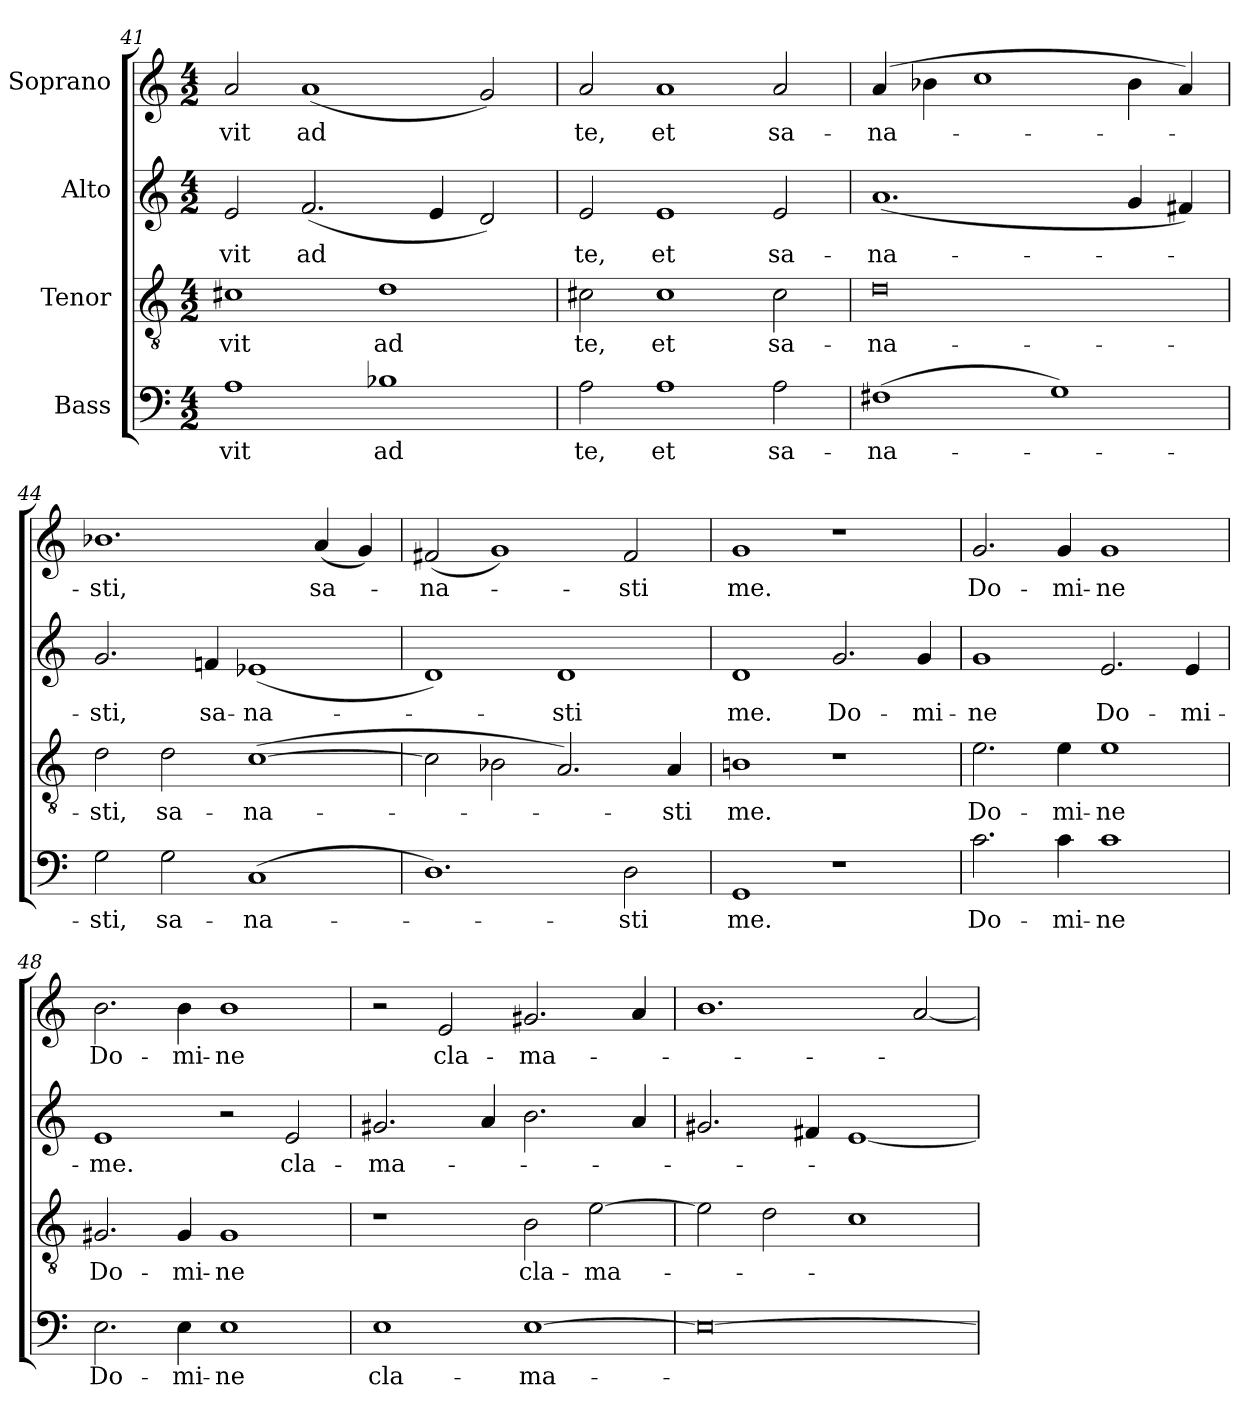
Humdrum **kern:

**kern	**text	**kern	**text	**kern	**text	**kern	**text
*part4	*part4	*part3	*part3	*part2	*part2	*part1	*part1
*staff4	*staff4	*staff3	*staff3	*staff2	*staff2	*staff1	*staff1
*I"Bass	*	*I"Tenor	*	*I"Alto	*	*I"Soprano	*
*clefF4	*	*clefGv2	*	*clefG2	*	*clefG2	*
*k[]	*	*k[]	*	*k[]	*	*k[]	*
*C:	*	*C:	*	*C:	*	*C:	*
*M4/2	*	*M4/2	*	*M4/2	*	*M4/2	*
=41	=41	=41	=41	=41	=41	=41	=41
1A	-vit	1c#X	-vit	2e/	-vit	2a/	-vit
.	.	.	.	(2.f/	ad	(1a	ad
1B-X	ad	1d	ad	.	.	.	.
.	.	.	.	4e/	.	.	.
.	.	.	.	2d/)	.	2g/)	.
=42	=42	=42	=42	=42	=42	=42	=42
2A\	te,	2c#X\	te,	2e/	te,	2a/	te,
1A	et	1c#	et	1e	et	1a	et
2A\	sa-	2c#\	sa-	2e/	sa-	2a/	sa-
!!LO:LB:g=z
=43	=43	=43	=43	=43	=43	=43	=43
(1F#X	-na-	0d	-na-	(1.a	-na-	(4a/	-na-
.	.	.	.	.	.	4b-X\	.
.	.	.	.	.	.	1cc	.
1G)	.	.	.	.	.	.	.
.	.	.	.	4g/	.	4b-\	.
.	.	.	.	4f#X/)	.	4a/)	.
=44	=44	=44	=44	=44	=44	=44	=44
2G\	-sti,	2d\	-sti,	2.g/	-sti,	1.b-X	-sti,
2G\	sa-	2d\	sa-	.	.	.	.
.	.	.	.	4fn/	sa-	.	.
(1C	-na-	([1c	-na-	(1e-X	-na-	.	.
.	.	.	.	.	.	(4a/	sa-
.	.	.	.	.	.	4g/)	.
=45	=45	=45	=45	=45	=45	=45	=45
1.D)	.	2c\]	.	1d)	.	(2f#X/	-na-
.	.	2B-X\	.	.	.	1g)	.
.	.	2.A/)	.	1d	-sti	.	.
2D\	-sti	.	.	.	.	2f#/	-sti
.	.	4A/	-sti	.	.	.	.
=46	=46	=46	=46	=46	=46	=46	=46
1GG	me.	1Bn	me.	1d	me.	1g	me.
1r	.	1r	.	2.g/	Do-	1r	.
.	.	.	.	4g/	-mi-	.	.
=47	=47	=47	=47	=47	=47	=47	=47
2.c\	Do-	2.e\	Do-	1g	-ne	2.g/	Do-
4c\	-mi-	4e\	-mi-	.	.	4g/	-mi-
1c	-ne	1e	-ne	2.e/	Do-	1g	-ne
.	.	.	.	4e/	-mi-	.	.
!!LO:PB:g=z
=48	=48	=48	=48	=48	=48	=48	=48
2.E\	Do-	2.G#X/	Do-	1e	-me.	2.b\	Do-
4E\	-mi-	4G#/	-mi-	.	.	4b\	-mi-
1E	-ne	1G#	-ne	2r	.	1b	-ne
.	.	.	.	2e/	cla-	.	.
=49	=49	=49	=49	=49	=49	=49	=49
1E	cla-	1r	.	2.g#X/	-ma-	2r	.
.	.	.	.	.	.	2e/	cla-
.	.	.	.	4a/	.	.	.
[1E	-ma-	2B\	cla-	2.b\	.	2.g#X/	-ma-
.	.	[2e\	-ma-	.	.	.	.
.	.	.	.	4a/	.	4a/	.
=50	=50	=50	=50	=50	=50	=50	=50
0E_	.	2e\]	.	2.g#X/	.	1.b	.
.	.	2d\	.	.	.	.	.
.	.	.	.	4f#X/	.	.	.
.	.	1c	.	[1e	.	.	.
.	.	.	.	.	.	[2a/	.
=	=	=	=	=	=	=	=
*-	*-	*-	*-	*-	*-	*-	*-
